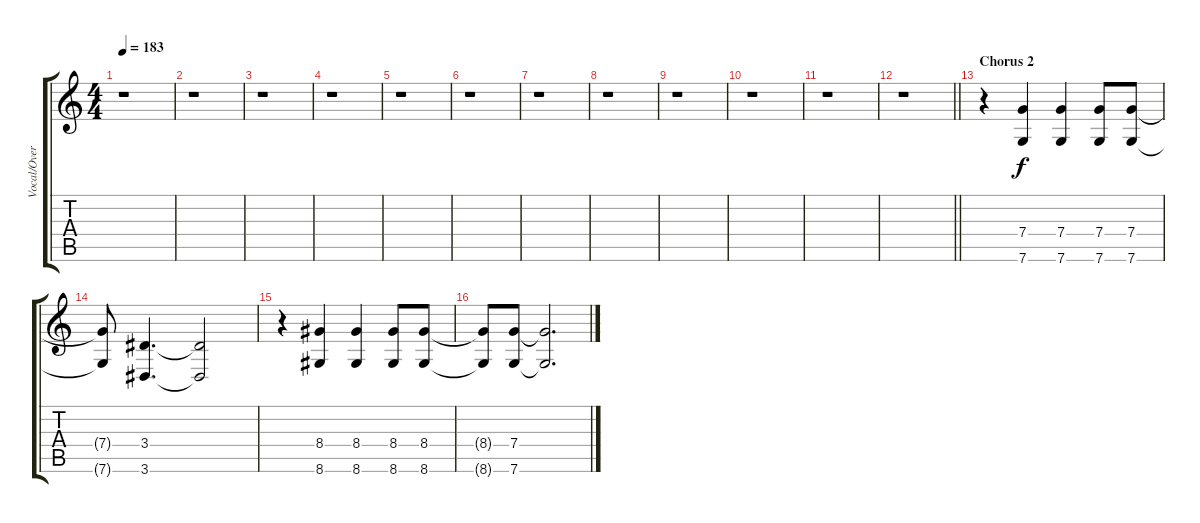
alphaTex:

\track ("Vocal/Overdub" "Vocal/Over") {instrument acousticguitarnylon}
\staff {score tabs}
\tuning (D4 A3 F3 C3 G2 C2) {hide}
\ts (4 4)
\tempo 183
\clef g2
\ks aminor
r.1{dy f} |
r.1 |
r.1 |
r.1 |
r.1 |
r.1 |
r.1 |
r.1 |
r.1 |
r.1 |
r.1 |
\barLineRight lightlight
r.1 |
\section ("" "Chorus 2")
r.4 (7.4 7.6).4{instrument lead2sawtooth} (7.4 7.6).4 (7.4 7.6).8 (7.4 7.6).8 |
(7.4{t} 7.6{t}).8 (3.4 3.6).4{d} (3.4{t} 3.6{t}).2 |
r.4 (8.4 8.6).4 (8.4 8.6).4 (8.4 8.6).8 (8.4 8.6).8 |
(8.4{t} 8.6{t}).8 (7.4 7.6).8 (7.4{t} 7.6{t}).2{d}
